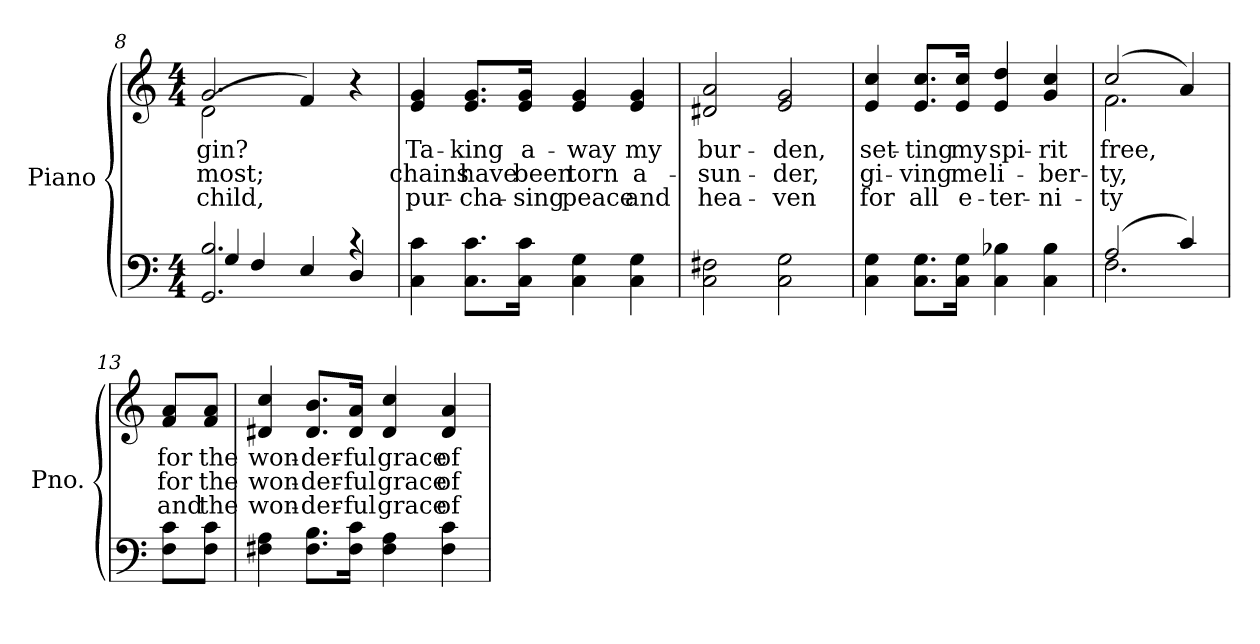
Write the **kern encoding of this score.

**kern	**kern	**text	**text	**text
*part2	*part1	*part1	*part1	*part1
*staff2	*staff1	*staff1	*staff1	*staff1
*I"Piano	*I"Piano	*	*	*
*I'Pno.	*I'Pno.	*	*	*
!!LO:LB:g=z
*clefF4	*clefG2	*	*	*
*k[]	*k[]	*	*	*
*C:	*C:	*	*	*
*M4/4	*M4/4	*	*	*
=8	=8	=8	=8	=8
*^	*	*	*	*
!	!	!	!LO:LY:b:color=#000000	!LO:LY:b:color=#000000	!LO:LY:b:color=#000000
*	*	*^	*	*	*
2.GGi/ 2.Bi	4Gi/	2.gi/	(2di\	-gin?	-most;	child,
.	4Fi/	.	.	.	.	.
.	4Ei/	.	4fi/)	.	.	.
4r	4Di/	4r	4ryy	.	.	.
*v	*v	*	*	*	*	*
*	*v	*v	*	*	*
=9	=9	=9	=9	=9
*^	*^	*	*	*
!	!	!	!	!LO:LY:b:color=#000000	!LO:LY:b:color=#000000	!LO:LY:b:color=#000000
*v	*v	*	*	*	*	*
*	*v	*v	*	*	*
4Ci\ 4ci	4ei/ 4gi	Ta-	chains	pur-
!	!	!LO:LY:b:color=#000000	!LO:LY:b:color=#000000	!LO:LY:b:color=#000000
8.Ci\ 8.ci\L	8.ei/ 8.gi/L	-king	have	-cha-
!	!	!LO:LY:b:color=#000000	!LO:LY:b:color=#000000	!LO:LY:b:color=#000000
16Ci\ 16ci\Jk	16ei/ 16gi/Jk	a-	been	-sing
!	!	!LO:LY:b:color=#000000	!LO:LY:b:color=#000000	!LO:LY:b:color=#000000
4Ci\ 4Gi	4ei/ 4gi	-way	torn	peace
!	!	!LO:LY:b:color=#000000	!LO:LY:b:color=#000000	!LO:LY:b:color=#000000
4Ci\ 4Gi	4ei/ 4gi	my	a-	and
=10	=10	=10	=10	=10
!	!	!LO:LY:b:color=#000000	!LO:LY:b:color=#000000	!LO:LY:b:color=#000000
2Ci\ 2F#Xi	2d#Xi/ 2ai	bur-	-sun-	hea-
!	!	!LO:LY:b:color=#000000	!LO:LY:b:color=#000000	!LO:LY:b:color=#000000
2Ci\ 2Gi	2ei/ 2gi	-den,	-der,	-ven
=11	=11	=11	=11	=11
!	!	!LO:LY:b:color=#000000	!LO:LY:b:color=#000000	!LO:LY:b:color=#000000
4Ci\ 4Gi	4ei/ 4cci	set-	gi-	for
!	!	!LO:LY:b:color=#000000	!LO:LY:b:color=#000000	!LO:LY:b:color=#000000
8.Ci\ 8.Gi\L	8.ei/ 8.cci/L	-ting	-ving	all
!	!	!LO:LY:b:color=#000000	!LO:LY:b:color=#000000	!LO:LY:b:color=#000000
16Ci\ 16Gi\Jk	16ei/ 16cci/Jk	my	me	e-
!	!	!LO:LY:b:color=#000000	!LO:LY:b:color=#000000	!LO:LY:b:color=#000000
4Ci\ 4B-Xi	4ei/ 4ddi	spi-	li-	-ter-
!	!	!LO:LY:b:color=#000000	!LO:LY:b:color=#000000	!LO:LY:b:color=#000000
4Ci\ 4B-i	4gi/ 4cci	-rit	-ber-	-ni-
!!LO:LB:g=z
=12	=12	=12	=12	=12
*^	*	*	*	*
!	!	!	!LO:LY:b:color=#000000	!LO:LY:b:color=#000000	!LO:LY:b:color=#000000
*	*	*^	*	*	*
(2Ai/	2.Fi\	(2cci/	2.fi\	free,	-ty,	-ty
4ci/)	.	4ai/)	.	.	.	.
*v	*v	*	*	*	*	*
*	*v	*v	*	*	*
=13	=13	=13	=13	=13
!	!	!LO:LY:b:color=#000000	!LO:LY:b:color=#000000	!LO:LY:b:color=#000000
8Fi\ 8ci\L	8fi/ 8ai/L	for	for	and
!	!	!LO:LY:b:color=#000000	!LO:LY:b:color=#000000	!LO:LY:b:color=#000000
8Fi\ 8ci\J	8fi/ 8ai/J	the	the	the
=14	=14	=14	=14	=14
!	!	!LO:LY:b:color=#000000	!LO:LY:b:color=#000000	!LO:LY:b:color=#000000
4F#Xi\ 4Ai	4d#Xi/ 4cci	won-	won-	won-
!	!	!LO:LY:b:color=#000000	!LO:LY:b:color=#000000	!LO:LY:b:color=#000000
8.F#i\ 8.Bi\L	8.d#i/ 8.bi/L	-der-	-der-	-der-
!	!	!LO:LY:b:color=#000000	!LO:LY:b:color=#000000	!LO:LY:b:color=#000000
16F#i\ 16ci\Jk	16d#i/ 16ai/Jk	-ful	-ful	-ful
!	!	!LO:LY:b:color=#000000	!LO:LY:b:color=#000000	!LO:LY:b:color=#000000
4F#i\ 4Ai	4d#i/ 4cci	grace	grace	grace
!	!	!LO:LY:b:color=#000000	!LO:LY:b:color=#000000	!LO:LY:b:color=#000000
4F#i\ 4ci	4d#i/ 4ai	of	of	of
=	=	=	=	=
*-	*-	*-	*-	*-
